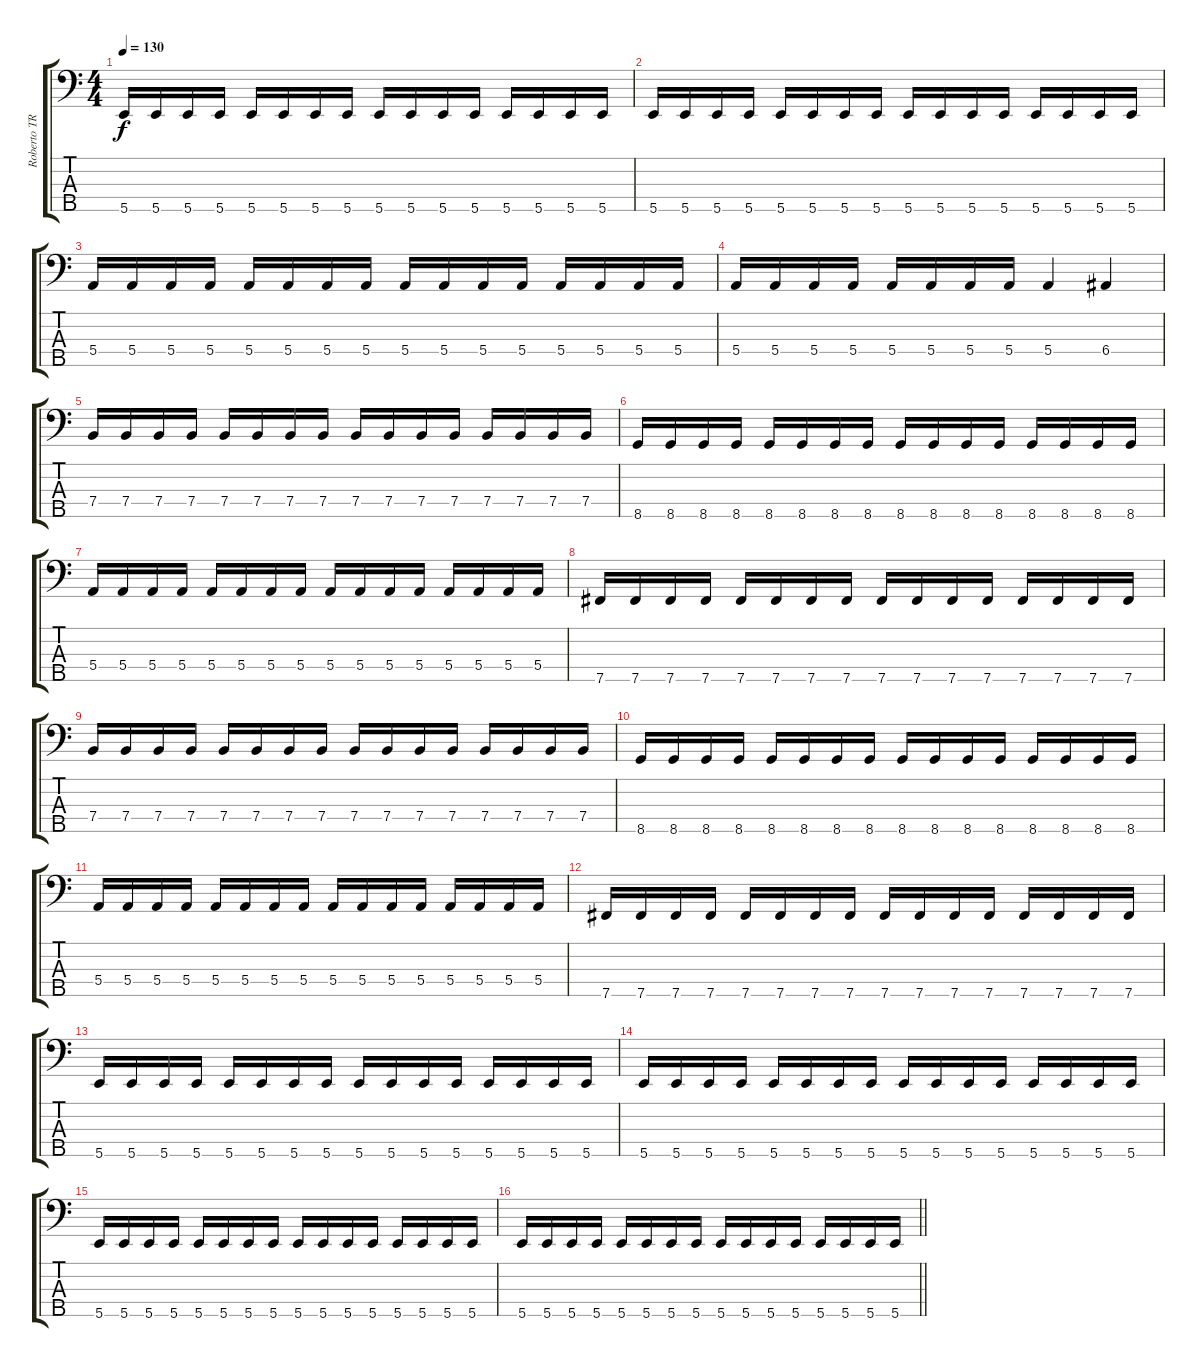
\track ("Roberto TRUJILLO" "Roberto TR") {instrument electricbassfinger}
\staff {score tabs}
\tuning (G2 D2 A1 E1 B0) {hide}
\ts (4 4)
\tempo 130
\clef f4
\ks c
5.5.16{dy f} 5.5.16 5.5.16 5.5.16 5.5.16 5.5.16 5.5.16 5.5.16 5.5.16 5.5.16 5.5.16 5.5.16 5.5.16 5.5.16 5.5.16 5.5.16 |
5.5.16 5.5.16 5.5.16 5.5.16 5.5.16 5.5.16 5.5.16 5.5.16 5.5.16 5.5.16 5.5.16 5.5.16 5.5.16 5.5.16 5.5.16 5.5.16 |
5.4.16 5.4.16 5.4.16 5.4.16 5.4.16 5.4.16 5.4.16 5.4.16 5.4.16 5.4.16 5.4.16 5.4.16 5.4.16 5.4.16 5.4.16 5.4.16 |
5.4.16 5.4.16 5.4.16 5.4.16 5.4.16 5.4.16 5.4.16 5.4.16 5.4.4 6.4.4 |
7.4.16 7.4.16 7.4.16 7.4.16 7.4.16 7.4.16 7.4.16 7.4.16 7.4.16 7.4.16 7.4.16 7.4.16 7.4.16 7.4.16 7.4.16 7.4.16 |
8.5.16 8.5.16 8.5.16 8.5.16 8.5.16 8.5.16 8.5.16 8.5.16 8.5.16 8.5.16 8.5.16 8.5.16 8.5.16 8.5.16 8.5.16 8.5.16 |
5.4.16 5.4.16 5.4.16 5.4.16 5.4.16 5.4.16 5.4.16 5.4.16 5.4.16 5.4.16 5.4.16 5.4.16 5.4.16 5.4.16 5.4.16 5.4.16 |
7.5.16 7.5.16 7.5.16 7.5.16 7.5.16 7.5.16 7.5.16 7.5.16 7.5.16 7.5.16 7.5.16 7.5.16 7.5.16 7.5.16 7.5.16 7.5.16 |
7.4.16 7.4.16 7.4.16 7.4.16 7.4.16 7.4.16 7.4.16 7.4.16 7.4.16 7.4.16 7.4.16 7.4.16 7.4.16 7.4.16 7.4.16 7.4.16 |
8.5.16 8.5.16 8.5.16 8.5.16 8.5.16 8.5.16 8.5.16 8.5.16 8.5.16 8.5.16 8.5.16 8.5.16 8.5.16 8.5.16 8.5.16 8.5.16 |
5.4.16 5.4.16 5.4.16 5.4.16 5.4.16 5.4.16 5.4.16 5.4.16 5.4.16 5.4.16 5.4.16 5.4.16 5.4.16 5.4.16 5.4.16 5.4.16 |
7.5.16 7.5.16 7.5.16 7.5.16 7.5.16 7.5.16 7.5.16 7.5.16 7.5.16 7.5.16 7.5.16 7.5.16 7.5.16 7.5.16 7.5.16 7.5.16 |
5.5.16 5.5.16 5.5.16 5.5.16 5.5.16 5.5.16 5.5.16 5.5.16 5.5.16 5.5.16 5.5.16 5.5.16 5.5.16 5.5.16 5.5.16 5.5.16 |
5.5.16 5.5.16 5.5.16 5.5.16 5.5.16 5.5.16 5.5.16 5.5.16 5.5.16 5.5.16 5.5.16 5.5.16 5.5.16 5.5.16 5.5.16 5.5.16 |
5.5.16 5.5.16 5.5.16 5.5.16 5.5.16 5.5.16 5.5.16 5.5.16 5.5.16 5.5.16 5.5.16 5.5.16 5.5.16 5.5.16 5.5.16 5.5.16 |
\barLineRight lightlight
5.5.16 5.5.16 5.5.16 5.5.16 5.5.16 5.5.16 5.5.16 5.5.16 5.5.16 5.5.16 5.5.16 5.5.16 5.5.16 5.5.16 5.5.16 5.5.16
